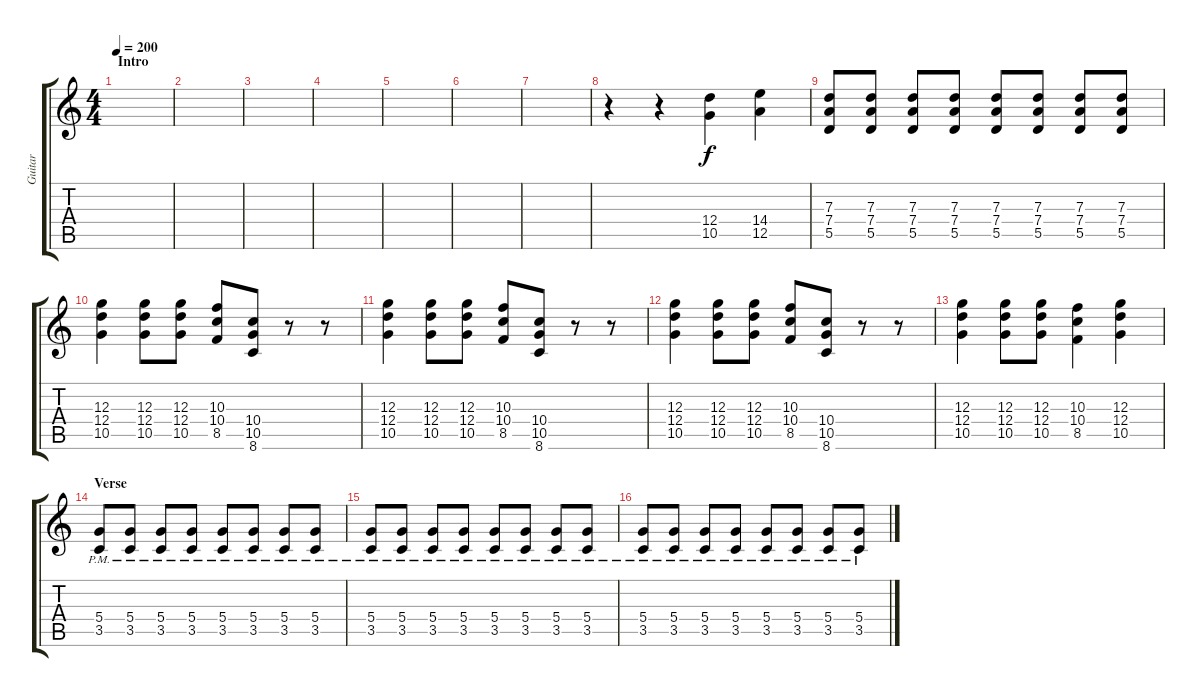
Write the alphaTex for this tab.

\track ("Guitar" "Guitar") {instrument distortionguitar}
\staff {score tabs}
\tuning (E4 B3 G3 D3 A2 E2) {hide}
\ts (4 4)
\section ("" "Intro")
\tempo 200
\clef g2
\ks c
|
|
|
|
|
|
|
r.4 r.4 (12.4 10.5).4 (14.4 12.5).4 |
(7.3 7.4 5.5).8 (7.3 7.4 5.5).8 (7.3 7.4 5.5).8 (7.3 7.4 5.5).8 (7.3 7.4 5.5).8 (7.3 7.4 5.5).8 (7.3 7.4 5.5).8 (7.3 7.4 5.5).8 |
(12.3 12.4 10.5).4 (12.3 12.4 10.5).8 (12.3 12.4 10.5).8 (10.3 10.4 8.5).8 (10.4 10.5 8.6).8 r.8 r.8 |
(12.3 12.4 10.5).4 (12.3 12.4 10.5).8 (12.3 12.4 10.5).8 (10.3 10.4 8.5).8 (10.4 10.5 8.6).8 r.8 r.8 |
(12.3 12.4 10.5).4 (12.3 12.4 10.5).8 (12.3 12.4 10.5).8 (10.3 10.4 8.5).8 (10.4 10.5 8.6).8 r.8 r.8 |
(12.3 12.4 10.5).4 (12.3 12.4 10.5).8 (12.3 12.4 10.5).8 (10.3 10.4 8.5).4 (12.3 12.4 10.5).4 |
\section ("" "Verse")
(5.4{pm} 3.5{pm}).8 (5.4{pm} 3.5{pm}).8 (5.4{pm} 3.5{pm}).8 (5.4{pm} 3.5{pm}).8 (5.4{pm} 3.5{pm}).8 (5.4{pm} 3.5{pm}).8 (5.4{pm} 3.5{pm}).8 (5.4{pm} 3.5{pm}).8 |
(5.4{pm} 3.5{pm}).8 (5.4{pm} 3.5{pm}).8 (5.4{pm} 3.5{pm}).8 (5.4{pm} 3.5{pm}).8 (5.4{pm} 3.5{pm}).8 (5.4{pm} 3.5{pm}).8 (5.4{pm} 3.5{pm}).8 (5.4{pm} 3.5{pm}).8 |
(5.4{pm} 3.5{pm}).8 (5.4{pm} 3.5{pm}).8 (5.4{pm} 3.5{pm}).8 (5.4{pm} 3.5{pm}).8 (5.4{pm} 3.5{pm}).8 (5.4{pm} 3.5{pm}).8 (5.4{pm} 3.5{pm}).8 (5.4{pm} 3.5{pm}).8
